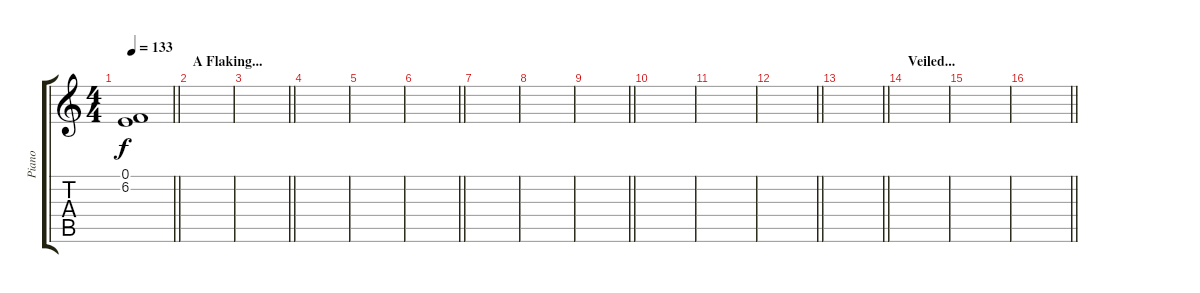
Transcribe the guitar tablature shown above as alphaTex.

\track ("Piano" "Piano") {instrument acousticgrandpiano}
\staff {score tabs}
\tuning (E4 B3 G3 D3 A2 E2) {hide}
\ts (4 4)
\tempo 133
\clef g2
\barLineRight lightlight
\ks c
(0.1{t} 6.2{t}).1{dy f} |
\section ("" "A Flaking...")
|
\barLineRight lightlight
|
\section ("" "")
|
|
\barLineRight lightlight
|
\section ("" "")
|
|
\barLineRight lightlight
|
\section ("" "")
|
|
\barLineRight lightlight
|
\barLineRight lightlight
|
\section ("" "Veiled...")
|
|
\barLineRight lightlight
